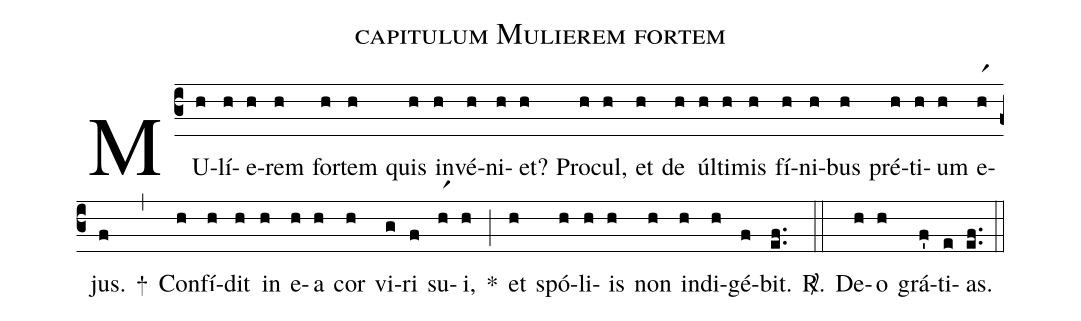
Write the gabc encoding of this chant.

name: capitulum Mulierem fortem;
%%
(c3)
MU(h)lí(h)e(h)rem(h) for(h)tem(h) quis(h) in(h)vé(h)ni(h)et?(h) Pro(h)cul,(h) et(h) de(h) úl(h)ti(h)mis(h) fí(h)ni(h)bus(h) pré(h)ti(h)um(h) e(hr1)jus.(f) +(,)
Con(h)fí(h)dit(h) in(h) e(h)a(h) cor(h) vi(g)ri(f) su(hr1)i,(h) *(;)
et(h) spó(h)li(h)is(h) non(h) ind(h)i(h)gé(f)bit.(ef..) <sp>R/</sp>.(::)
De(h)o(h) grá(f')ti(e)as.(e.f.) (::)
